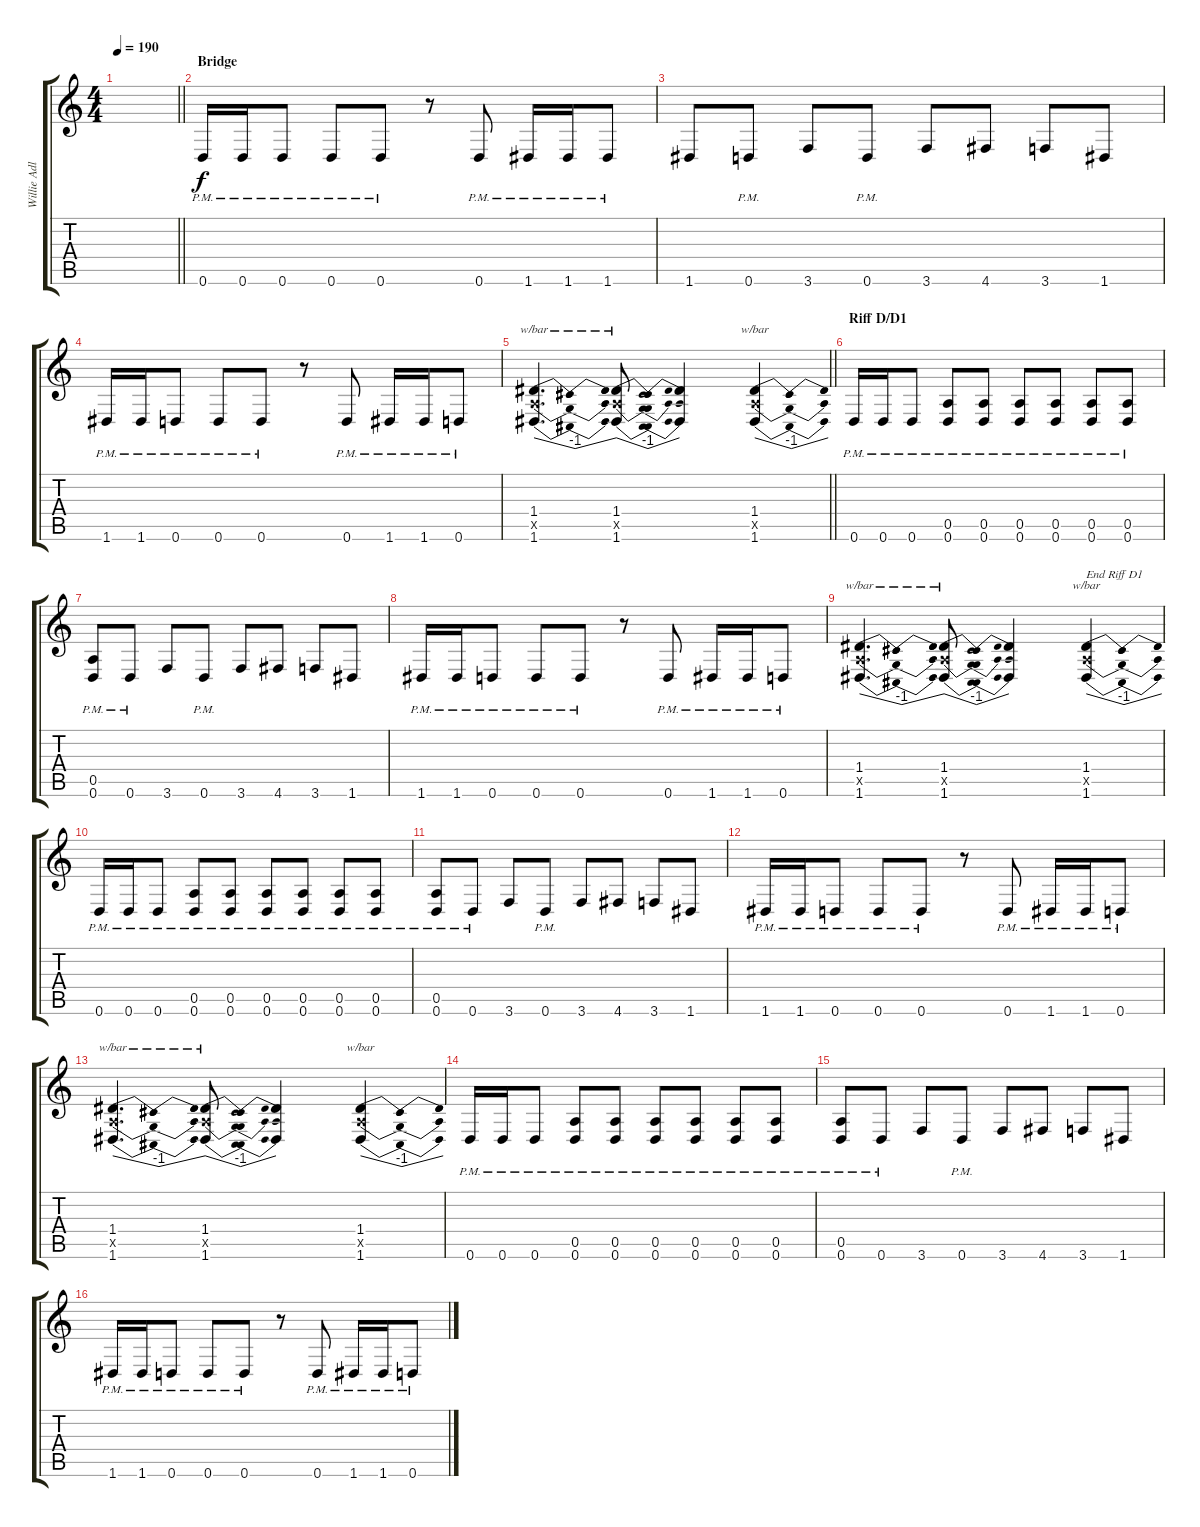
\track ("Willie Adler" "Willie Adl") {instrument distortionguitar}
\staff {score tabs}
\tuning (E4 B3 G3 D3 A2 D2) {hide}
\ts (4 4)
\tempo 190
\clef g2
\barLineRight lightlight
\ks c
|
\section ("" "Bridge")
0.6{pm}.16 0.6{pm}.16 0.6{pm}.8 0.6{pm}.8 0.6{pm}.8 r.8 0.6{pm}.8 1.6{pm}.16 1.6{pm}.16 1.6{pm}.8 |
1.6.8 0.6{pm}.8 3.6.8 0.6{pm}.8 3.6.8 4.6.8 3.6.8 1.6.8 |
1.6{pm}.16 1.6{pm}.16 0.6{pm}.8 0.6{pm}.8 0.6{pm}.8 r.8 0.6{pm}.8 1.6{pm}.16 1.6{pm}.16 0.6{pm}.8 |
\barLineRight lightlight
(1.4 0.5{x} 1.6).4{d tbe (dip default 0 0 30 -4 60 0)} (1.4 0.5{x} 1.6).8{tbe (dip default 0 0 30 -4 60 0)} (1.4{t} 1.6{t}).4 (1.4 0.5{x} 1.6).4{tbe (dip default 0 0 30 -4 60 0)} |
\section ("" "Riff D/D1")
0.6{pm}.16 0.6{pm}.16 0.6{pm}.8 (0.5{pm} 0.6{pm}).8 (0.5{pm} 0.6{pm}).8 (0.5{pm} 0.6{pm}).8 (0.5{pm} 0.6{pm}).8 (0.5{pm} 0.6{pm}).8 (0.5{pm} 0.6{pm}).8 |
(0.5 0.6{pm}).8 0.6{pm}.8 3.6.8 0.6{pm}.8 3.6.8 4.6.8 3.6.8 1.6.8 |
1.6{pm}.16 1.6{pm}.16 0.6{pm}.8 0.6{pm}.8 0.6{pm}.8 r.8 0.6{pm}.8 1.6{pm}.16 1.6{pm}.16 0.6{pm}.8 |
(1.4 0.5{x} 1.6).4{d tbe (dip default 0 0 30 -4 60 0)} (1.4 0.5{x} 1.6).8{tbe (dip default 0 0 30 -4 60 0)} (1.4{t} 1.6{t}).4 (1.4 0.5{x} 1.6).4{tbe (dip default 0 0 30 -4 60 0) txt "End Riff D1"} |
0.6{pm}.16 0.6{pm}.16 0.6{pm}.8 (0.5{pm} 0.6{pm}).8 (0.5{pm} 0.6{pm}).8 (0.5{pm} 0.6{pm}).8 (0.5{pm} 0.6{pm}).8 (0.5{pm} 0.6{pm}).8 (0.5{pm} 0.6{pm}).8 |
(0.5 0.6{pm}).8 0.6{pm}.8 3.6.8 0.6{pm}.8 3.6.8 4.6.8 3.6.8 1.6.8 |
1.6{pm}.16 1.6{pm}.16 0.6{pm}.8 0.6{pm}.8 0.6{pm}.8 r.8 0.6{pm}.8 1.6{pm}.16 1.6{pm}.16 0.6{pm}.8 |
(1.4 0.5{x} 1.6).4{d tbe (dip default 0 0 30 -4 60 0)} (1.4 0.5{x} 1.6).8{tbe (dip default 0 0 30 -4 60 0)} (1.4{t} 1.6{t}).4 (1.4 0.5{x} 1.6).4{tbe (dip default 0 0 30 -4 60 0)} |
0.6{pm}.16 0.6{pm}.16 0.6{pm}.8 (0.5{pm} 0.6{pm}).8 (0.5{pm} 0.6{pm}).8 (0.5{pm} 0.6{pm}).8 (0.5{pm} 0.6{pm}).8 (0.5{pm} 0.6{pm}).8 (0.5{pm} 0.6{pm}).8 |
(0.5 0.6{pm}).8 0.6{pm}.8 3.6.8 0.6{pm}.8 3.6.8 4.6.8 3.6.8 1.6.8 |
1.6{pm}.16 1.6{pm}.16 0.6{pm}.8 0.6{pm}.8 0.6{pm}.8 r.8 0.6{pm}.8 1.6{pm}.16 1.6{pm}.16 0.6{pm}.8
